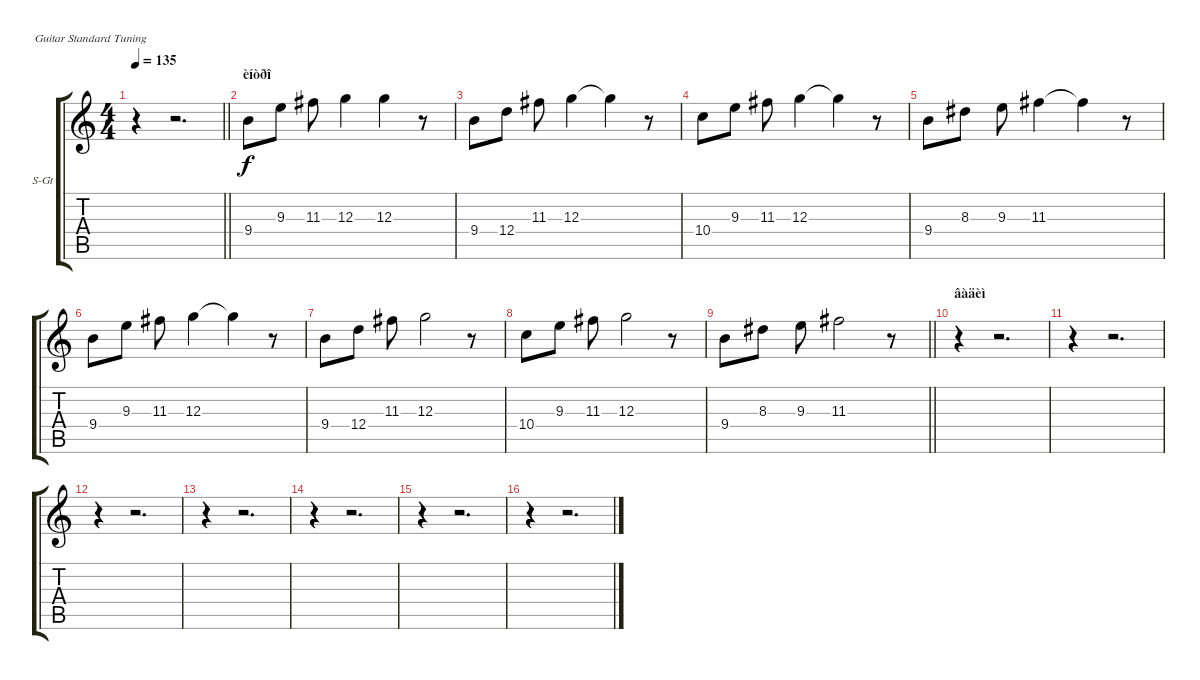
\bracketExtendMode groupsimilarinstruments
\firstSystemTrackNameOrientation horizontal
\otherSystemsTrackNameOrientation horizontal
\track ("Äîðîæêà 8" "S-Gt") {instrument stringensemble1}
\staff {score tabs}
\tuning (E4 B3 G3 D3 A2 E2)
\displaytranspose 12
\ts (4 4)
\beaming (8 2 2 2 2)
\tempo 135
\clef g2
\barLineRight lightlight
\ks c
r.4{dy f instrument stringensemble1} r.2{d} |
\section ("" "èíòðî")
9.4.8 9.3.8 11.3.8 12.3.4 12.3.4 r.8 |
9.4.8 12.4.8 11.3.8 12.3.4 12.3{t}.4 r.8 |
10.4.8 9.3.8 11.3.8 12.3.4 12.3{t}.4 r.8 |
9.4.8 8.3.8 9.3.8 11.3.4 11.3{t}.4 r.8 |
9.4.8 9.3.8 11.3.8 12.3.4 12.3{t}.4 r.8 |
9.4.8 12.4.8 11.3.8 12.3.2 r.8 |
10.4.8 9.3.8 11.3.8 12.3.2 r.8 |
\barLineRight lightlight
9.4.8 8.3.8 9.3.8 11.3.2 r.8 |
\section ("" "âàäèì")
r.4 r.2{d} |
r.4 r.2{d} |
r.4 r.2{d} |
r.4 r.2{d} |
r.4 r.2{d} |
r.4 r.2{d} |
r.4 r.2{d}
